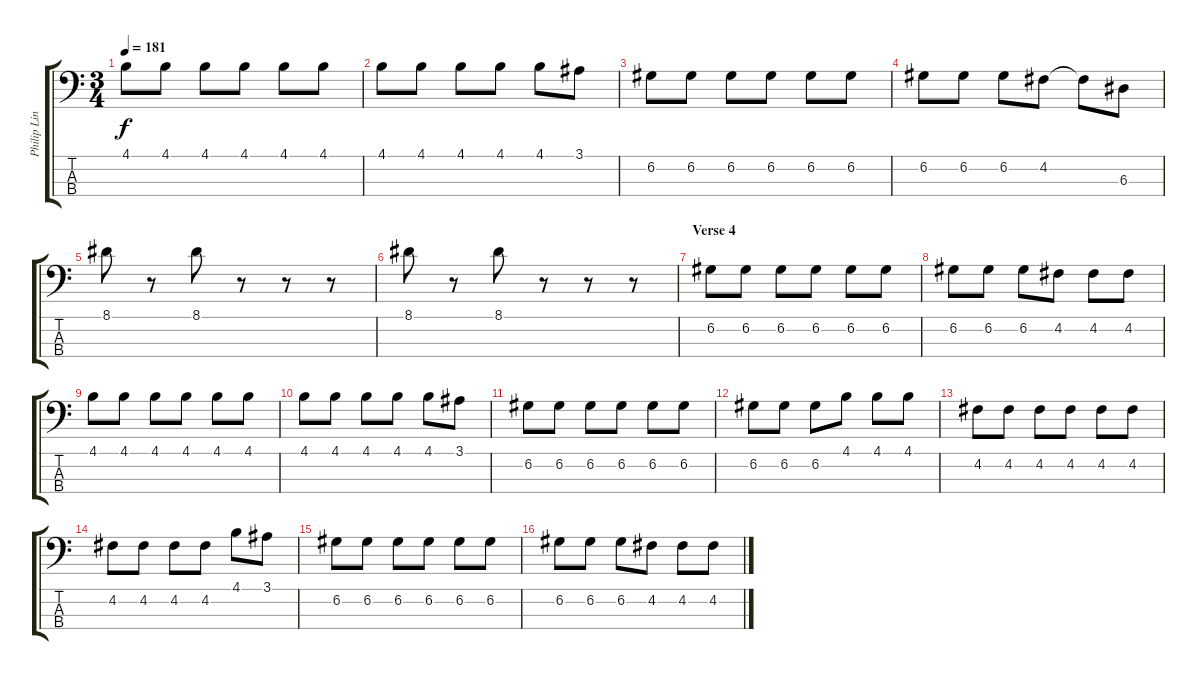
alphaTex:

\track ("Philip Linnot" "Philip Lin") {instrument electricbasspick}
\staff {score tabs}
\tuning (G2 D2 A1 E1) {hide}
\ts (3 4)
\tempo 181
\clef f4
\ks c
4.1.8{dy f} 4.1.8 4.1.8 4.1.8 4.1.8 4.1.8 |
4.1.8 4.1.8 4.1.8 4.1.8 4.1.8 3.1.8 |
6.2.8 6.2.8 6.2.8 6.2.8 6.2.8 6.2.8 |
6.2.8 6.2.8 6.2.8 4.2.8 4.2{t}.8 6.3.8 |
8.1.8 r.8 8.1.8 r.8 r.8 r.8 |
8.1.8 r.8 8.1.8 r.8 r.8 r.8 |
\section ("" "Verse 4")
6.2.8 6.2.8 6.2.8 6.2.8 6.2.8 6.2.8 |
6.2.8 6.2.8 6.2.8 4.2.8 4.2.8 4.2.8 |
4.1.8 4.1.8 4.1.8 4.1.8 4.1.8 4.1.8 |
4.1.8 4.1.8 4.1.8 4.1.8 4.1.8 3.1.8 |
6.2.8 6.2.8 6.2.8 6.2.8 6.2.8 6.2.8 |
6.2.8 6.2.8 6.2.8 4.1.8 4.1.8 4.1.8 |
4.2.8 4.2.8 4.2.8 4.2.8 4.2.8 4.2.8 |
4.2.8 4.2.8 4.2.8 4.2.8 4.1.8 3.1.8 |
6.2.8 6.2.8 6.2.8 6.2.8 6.2.8 6.2.8 |
6.2.8 6.2.8 6.2.8 4.2.8 4.2.8 4.2.8
